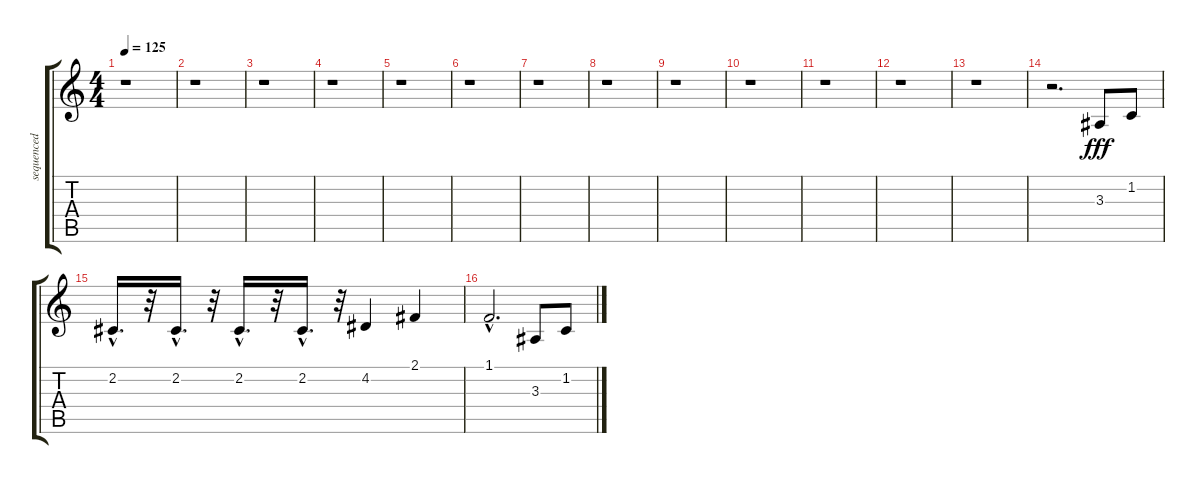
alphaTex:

\track ("sequenced  by" "sequenced ") {instrument choiraahs}
\staff {score tabs}
\tuning (E4 B3 G3 D3 A2 E2) {hide}
\ts (4 4)
\tempo 125
\clef g2
\ks c
r.1{dy f} |
r.1 |
r.1 |
r.1 |
r.1 |
r.1 |
r.1 |
r.1 |
r.1 |
r.1 |
r.1 |
r.1 |
r.1 |
r.2{d} 3.3.8{dy fff} 1.2.8 |
2.2{hac}.16{d} r.32 2.2{hac}.16{d} r.32 2.2{hac}.16{d} r.32 2.2{hac}.16{d} r.32 4.2.4 2.1.4 |
1.1{hac}.2{d} 3.3.8 1.2.8
